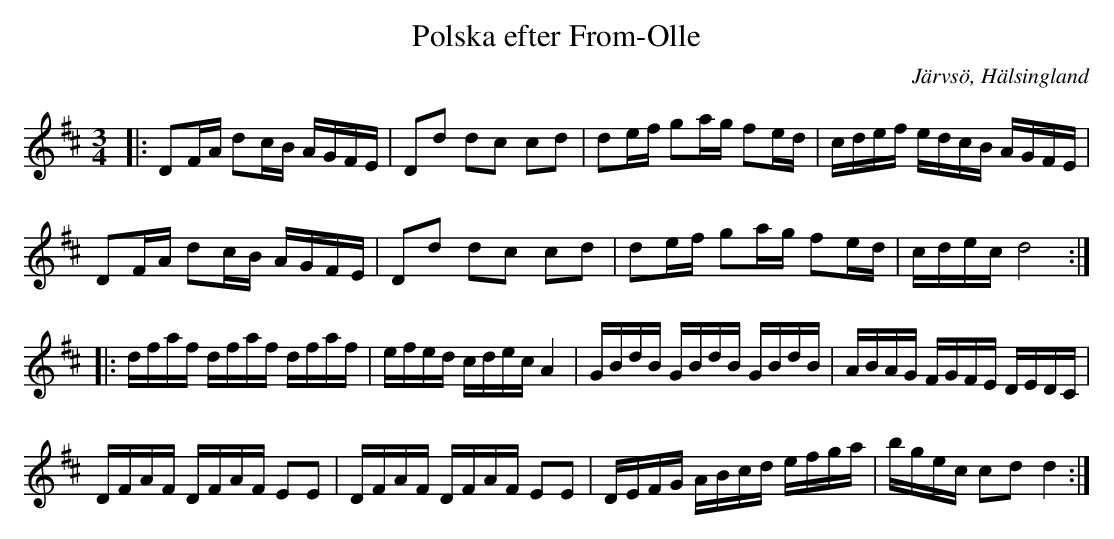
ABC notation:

X:1
T:Polska efter From-Olle
O:Järvsö, Hälsingland
M:3/4
L:1/8
K:D
|: DF/A/ dc/B/ A/G/F/E/ | Dd dc cd | de/f/ ga/g/ fe/d/ | c/d/e/f/ e/d/c/B/ A/G/F/E/ |
DF/A/ dc/B/ A/G/F/E/ | Dd dc cd | de/f/ ga/g/ fe/d/ | c/d/e/c/ d4 :|
|: d/f/a/f/ d/f/a/f/ d/f/a/f/ | e/f/e/d/ c/d/e/c/ A2 | G/B/d/B/ G/B/d/B/ G/B/d/B/ | A/B/A/G/ F/G/F/E/ D/E/D/C/ |
D/F/A/F/ D/F/A/F/ EE | D/F/A/F/ D/F/A/F/ EE | D/E/F/G/ A/B/c/d/ e/f/g/a/ | b/g/e/c/ cd d2 :|
